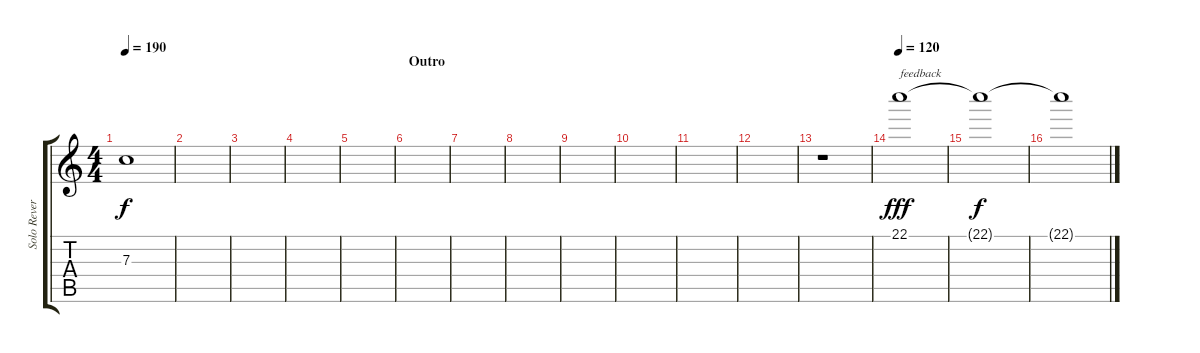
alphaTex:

\track ("Solo Reverb" "Solo Rever") {instrument overdrivenguitar}
\staff {score tabs}
\tuning (D4 A3 F3 C3 G2 C2) {hide}
\ts (4 4)
\tempo 190
\clef g2
\ks c
7.3{t}.1{dy f} |
|
|
|
|
\section ("" "Outro")
|
|
|
|
|
|
|
r.1{volume 0} |
\tempo 120
22.1.1{txt "feedback" dy fff volume 16 balance 16 instrument guitarharmonics} |
22.1{t}.1{dy f} |
22.1{t}.1
